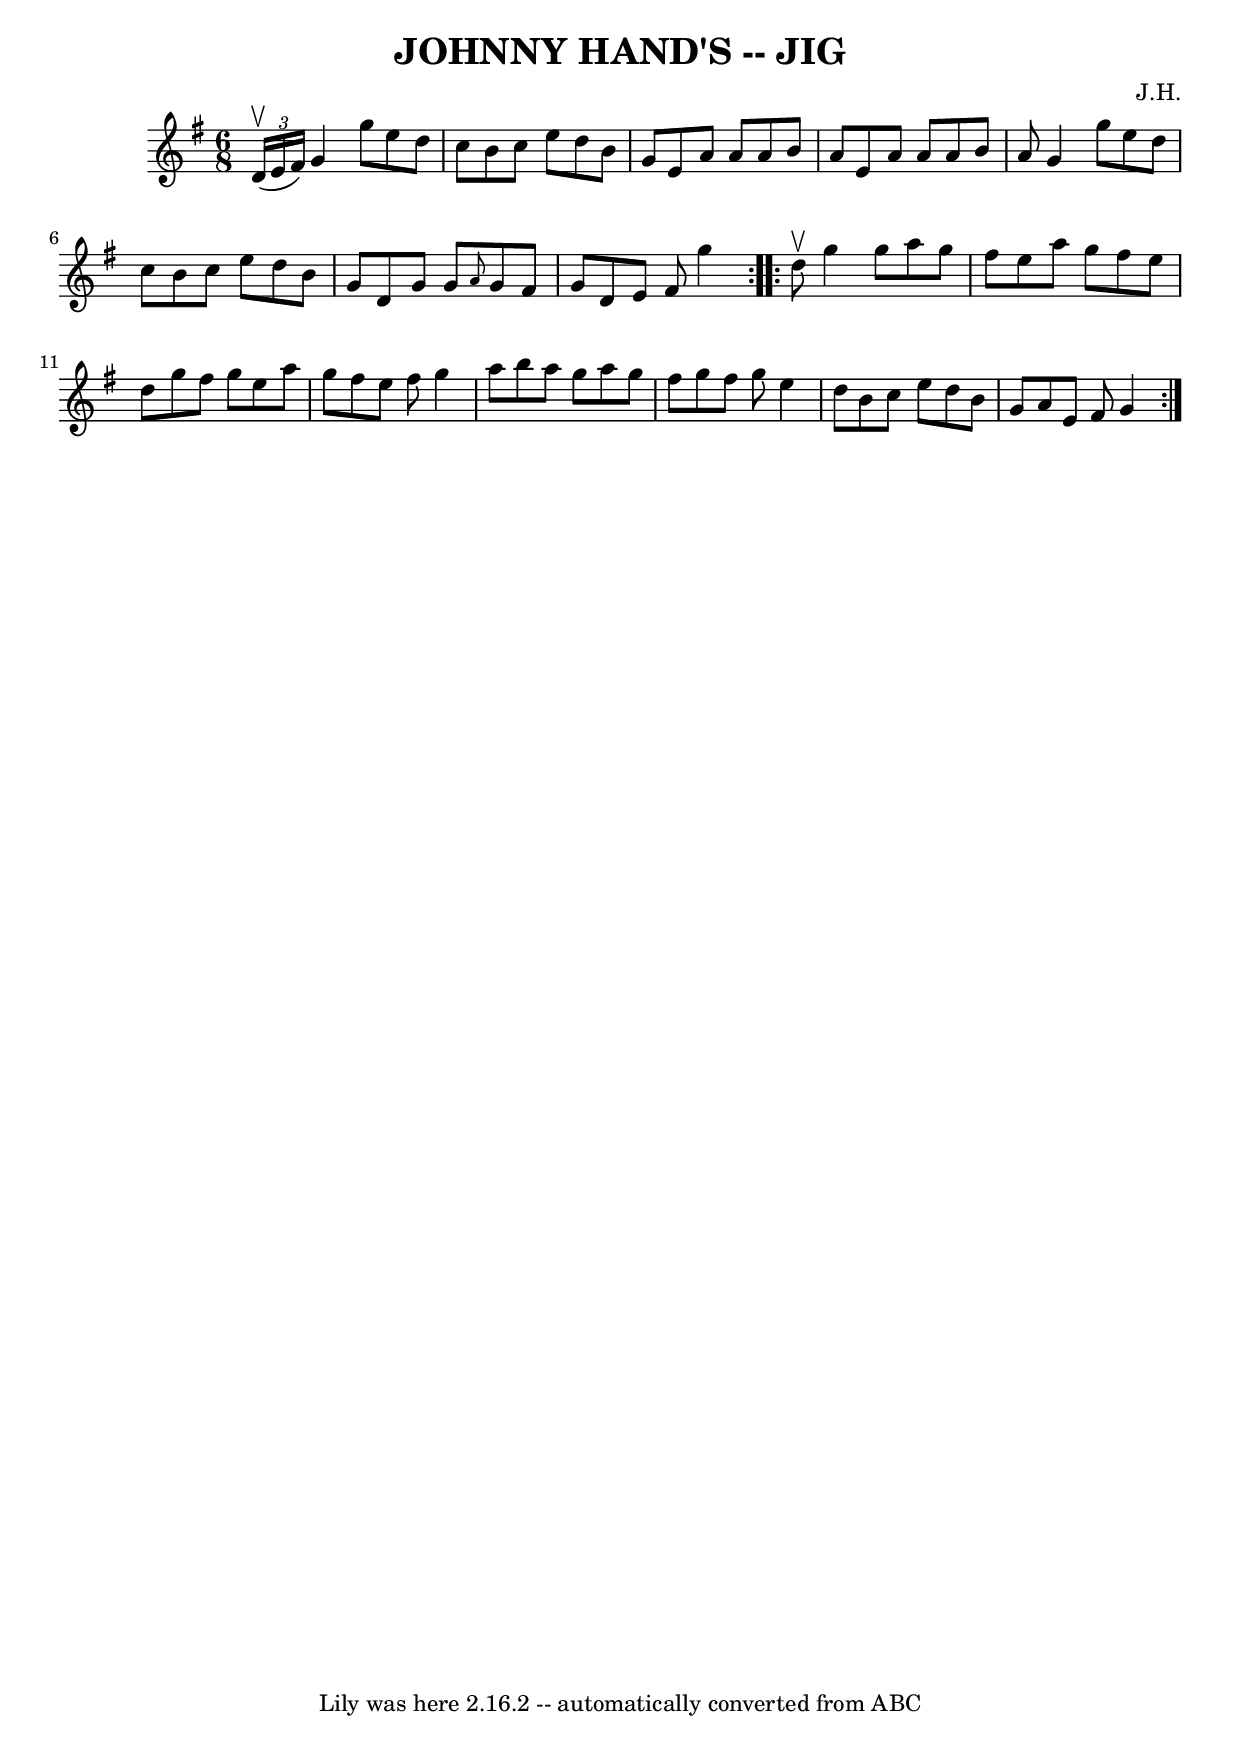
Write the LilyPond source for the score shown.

\version "2.7.40"
\include "Mammoth.ily"
\header {
	%% book = "Ryan's Mammoth Collection of Fiddle Tunes"
	composer = "J.H."
	crossRefNumber = "1"
	footnotes = ""
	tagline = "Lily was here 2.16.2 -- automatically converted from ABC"
	title = "JOHNNY HAND'S -- JIG"
}
voicedefault =  {


\repeat volta 2 {
\time 6/8 \key g \major   \times 2/3 { d'16 (^\upbow e'16 fis'16) }   
    |
 g'4 g''8 e''8 d''8 c''8    |
 b'8 c''8    
e''8 d''8 b'8 g'8    |
 e'8 a'8 a'8 a'8 b'8 a'8 
   |
 e'8 a'8 a'8 a'8 b'8 a'8        |
 g'4    
g''8 e''8 d''8 c''8    |
 b'8 c''8 e''8 d''8 b'8   
 g'8    |
 d'8 g'8 g'8  \grace { a'8  } g'8 fis'8 g'8  
  |
 d'8 e'8 fis'8 g''4    }     \repeat volta 2 { d''8 
^\upbow       |
 g''4 g''8 a''8 g''8 fis''8    |
   
e''8 a''8 g''8 fis''8 e''8 d''8    |
 g''8 fis''8    
g''8 e''8 a''8 g''8    |
 fis''8 e''8 fis''8 g''4    
a''8        |
 b''8 a''8 g''8 a''8 g''8 fis''8    
|
 g''8 fis''8 g''8 e''4 d''8    |
 b'8 c''8    
e''8 d''8 b'8 g'8    |
 a'8 e'8 fis'8 g'4    }   
}

\score{
    <<

	\context Staff="default"
	{
	    \voicedefault 
	}

    >>
	\layout {
	}
	\midi {}
}
